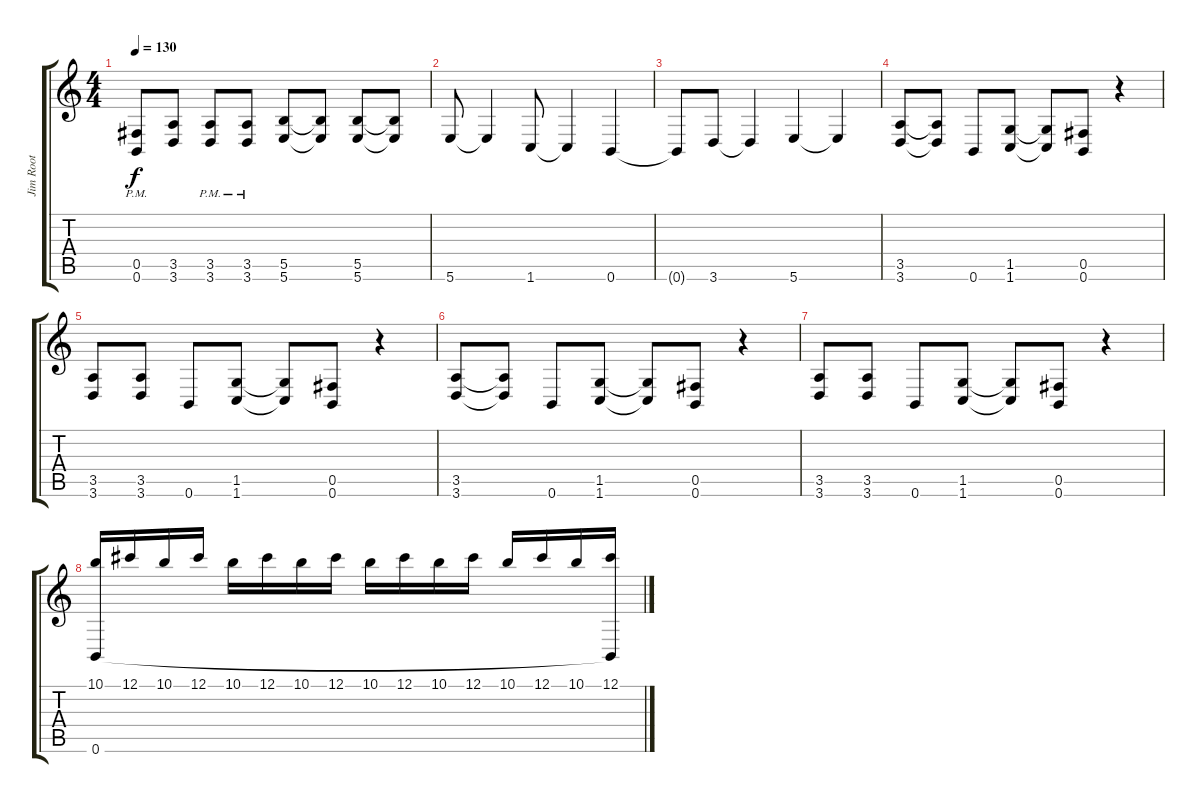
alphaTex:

\track ("Jim Root" "Jim Root") {instrument distortionguitar}
\staff {score tabs}
\tuning (Db4 Ab3 E3 B2 Gb2 B1) {hide}
\ts (4 4)
\tempo 130
\clef g2
\ks c
(0.5{pm} 0.6{pm}).8{dy f} (3.5 3.6).8 (3.5{pm} 3.6{pm}).8 (3.5{pm} 3.6{pm}).8 (5.5 5.6).8 (5.5{t} 5.6{t}).8 (5.5 5.6).8 (5.5{t} 5.6{t}).8 |
5.6.8 5.6{t}.4 1.6.8 1.6{t}.4 0.6.4 |
0.6{t}.8 3.6.8 3.6{t}.4 5.6.4 5.6{t}.4 |
(3.5 3.6).8 (3.5{t} 3.6{t}).8 0.6.8 (1.5 1.6).8 (1.5{t} 1.6{t}).8 (0.5 0.6).8 r.4 |
(3.5 3.6).8 (3.5 3.6).8 0.6.8 (1.5 1.6).8 (1.5{t} 1.6{t}).8 (0.5 0.6).8 r.4 |
(3.5 3.6).8 (3.5{t} 3.6{t}).8 0.6.8 (1.5 1.6).8 (1.5{t} 1.6{t}).8 (0.5 0.6).8 r.4 |
(3.5 3.6).8 (3.5 3.6).8 0.6.8 (1.5 1.6).8 (1.5{t} 1.6{t}).8 (0.5 0.6).8 r.4 |
(10.1 0.6).16 12.1.16 10.1.16 12.1.16 10.1.16 12.1.16 10.1.16 12.1.16 10.1.16 12.1.16 10.1.16 12.1.16 10.1.16 12.1.16 10.1.16 (12.1 0.6{t}).16
